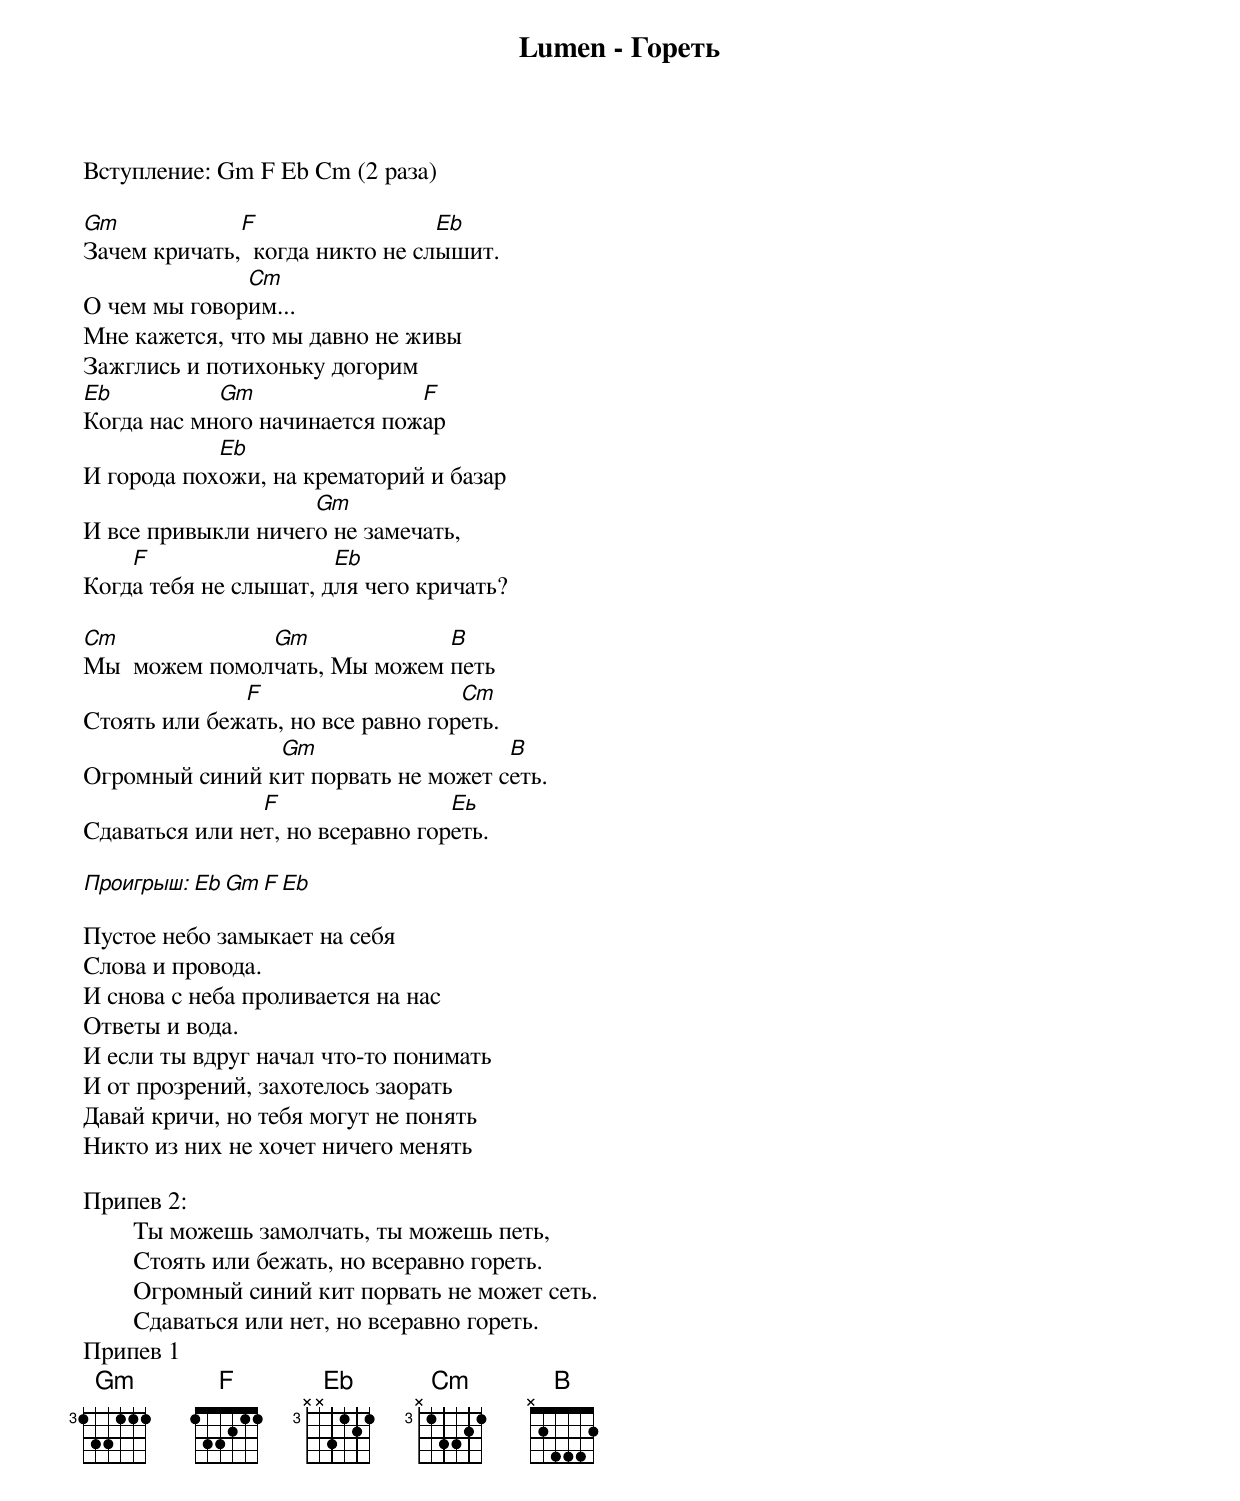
Lumen - Гореть


Вступление: Gm F Eb Cm (2 раза)

Gm            F                  Eb
Зачем кричать,  когда никто не слышит.
              Cm
О чем мы говорим...
Мне кажется, что мы давно не живы
Зажглись и потихоньку догорим
Eb          Gm                F
Когда нас много начинается пожар
            Eb
И города похожи, на крематорий и базар
                    Gm
И все привыкли ничего не замечать,
    F                  Eb
Когда тебя не слышат, для чего кричать?

Cm             Gm             B
Мы  можем помолчать, Мы можем петь
              F                    Cm
Стоять или бежать, но все равно гореть.
                Gm                   B
Огромный синий кит порвать не может сеть.
                F                 Eь
Сдаваться или нет, но всеравно гореть.

Проигрыш: Eb Gm F Eb

Пустое небо замыкает на себя
Слова и провода.
И снова с неба проливается на нас
Ответы и вода.
И если ты вдруг начал что-то понимать
И от прозрений, захотелось заорать
Давай кричи, но тебя могут не понять
Никто из них не хочет ничего менять

Припев 2:
	Ты можешь замолчать, ты можешь петь,
	Стоять или бежать, но всеравно гореть.
	Огромный синий кит порвать не может сеть.
	Сдаваться или нет, но всеравно гореть.
Припев 1
